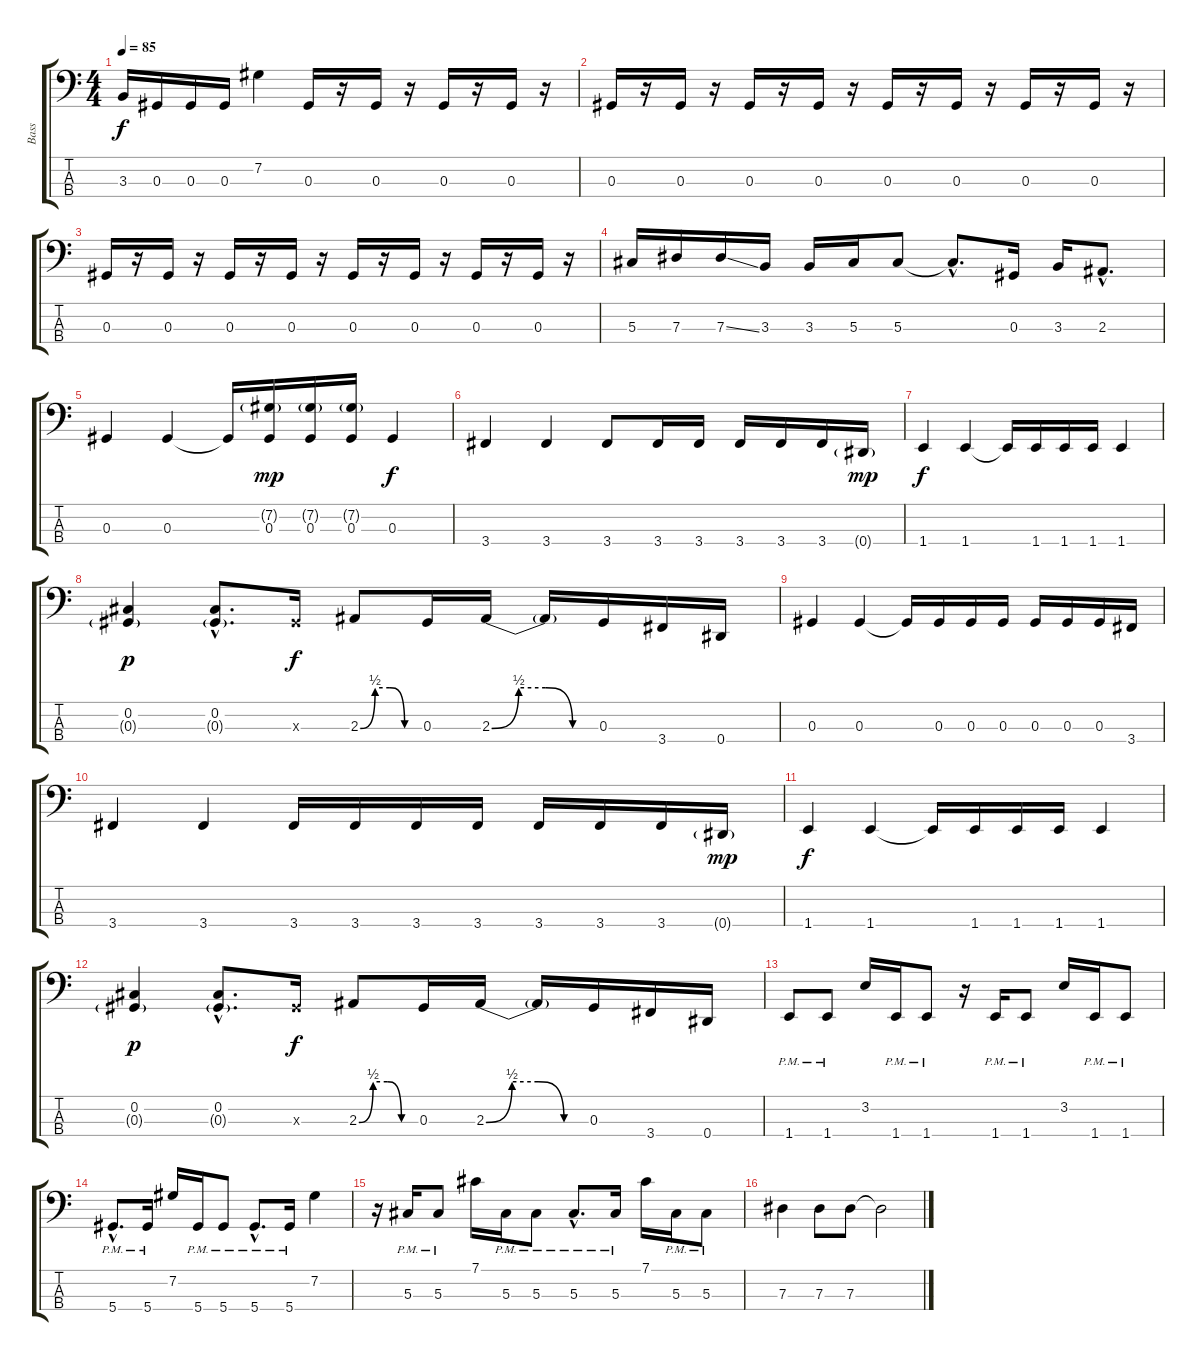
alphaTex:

\track ("Bass" "Bass") {instrument electricbassfinger}
\staff {score tabs}
\tuning (Gb2 Db2 Ab1 Eb1) {hide}
\ts (4 4)
\tempo 85
\clef f4
\ks c
3.3.16{dy f} 0.3.16 0.3.16 0.3.16 7.2.4 0.3.16 r.16 0.3.16 r.16 0.3.16 r.16 0.3.16 r.16 |
0.3.16 r.16 0.3.16 r.16 0.3.16 r.16 0.3.16 r.16 0.3.16 r.16 0.3.16 r.16 0.3.16 r.16 0.3.16 r.16 |
0.3.16 r.16 0.3.16 r.16 0.3.16 r.16 0.3.16 r.16 0.3.16 r.16 0.3.16 r.16 0.3.16 r.16 0.3.16 r.16 |
5.3.16 7.3.16 7.3{ss}.16 3.3.16 3.3.16 5.3.16 5.3.8 5.3{hac t}.8{d} 0.3.16 3.3.16 2.3{hac}.8{d} |
0.3.4 0.3.4 0.3{t}.16 (7.2{g} 0.3).16{dy mp} (7.2{g} 0.3).16 (7.2{g} 0.3).16 0.3.4{dy f} |
3.4.4 3.4.4 3.4.8 3.4.16 3.4.16 3.4.16 3.4.16 3.4.16 0.4{g}.16{dy mp} |
1.4.4{dy f} 1.4.4 1.4{t}.16 1.4.16 1.4.16 1.4.16 1.4.4 |
(0.2 0.3{g}).4{dy p} (0.2{hac} 0.3{g hac}).8{d} 0.3{x}.16{dy f} 2.3{be (custom 0 0 15 2 30 2 45 0 60 0)}.8 0.3.16 2.3{be (custom 0 0 15 2 30 2 45 0 60 0)}.16 2.3{t}.16 0.3.16 3.4.16 0.4.16 |
0.3.4 0.3.4 0.3{t}.16 0.3.16 0.3.16 0.3.16 0.3.16 0.3.16 0.3.16 3.4.16 |
3.4.4 3.4.4 3.4.16 3.4.16 3.4.16 3.4.16 3.4.16 3.4.16 3.4.16 0.4{g}.16{dy mp} |
1.4.4{dy f} 1.4.4 1.4{t}.16 1.4.16 1.4.16 1.4.16 1.4.4 |
(0.2 0.3{g}).4{dy p} (0.2{hac} 0.3{g hac}).8{d} 0.3{x}.16{dy f} 2.3{be (custom 0 0 15 2 30 2 45 0 60 0)}.8 0.3.16 2.3{be (custom 0 0 15 2 30 2 45 0 60 0)}.16 2.3{t}.16 0.3.16 3.4.16 0.4.16 |
1.4{pm}.8 1.4{pm}.8 3.2.16 1.4{pm}.16 1.4{pm}.8 r.16 1.4{pm}.16 1.4{pm}.8 3.2.16 1.4{pm}.16 1.4{pm}.8 |
5.4{hac pm}.8{d} 5.4{pm}.16 7.2.16 5.4{pm}.16 5.4{pm}.8 5.4{hac pm}.8{d} 5.4{pm}.16 7.2.4 |
r.16 5.3{pm}.16 5.3{pm}.8 7.1.16 5.3{pm}.16 5.3{pm}.8 5.3{hac pm}.8{d} 5.3{pm}.16 7.1.16 5.3{pm}.16 5.3{pm}.8 |
7.3.4 7.3.8 7.3.8 7.3{t}.2
